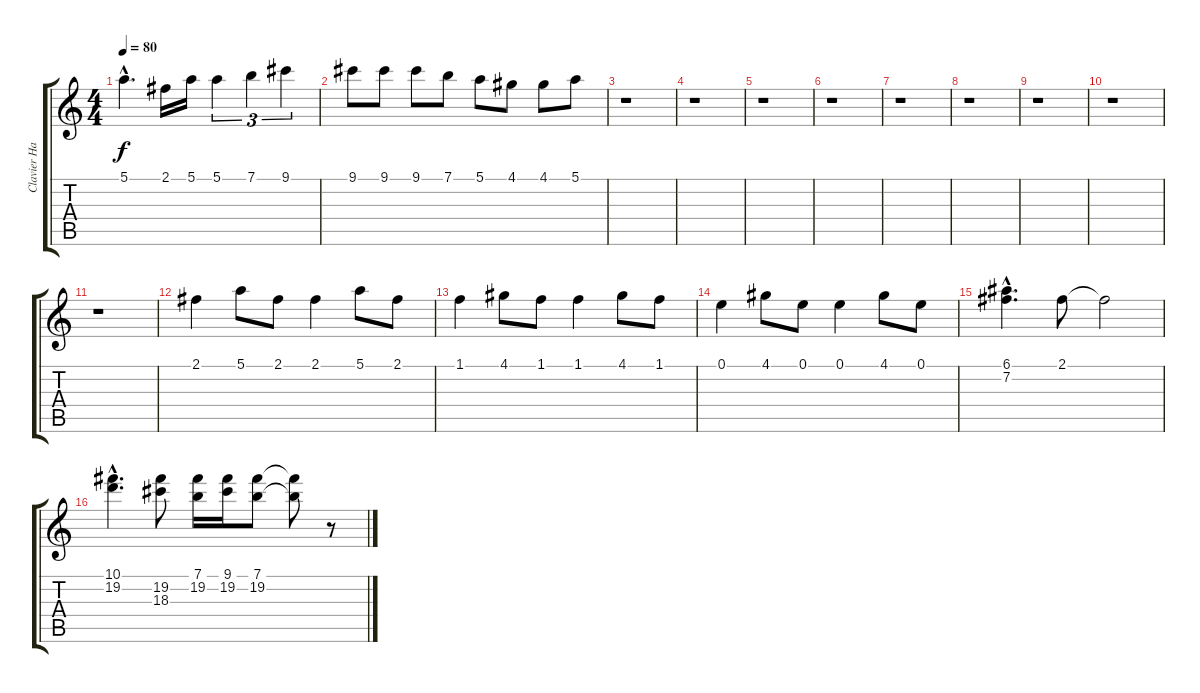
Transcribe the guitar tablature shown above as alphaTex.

\track ("Clavier Haut" "Clavier Ha") {instrument acousticgrandpiano}
\staff {score tabs}
\tuning (E5 B4 G4 D4 A3 E3) {hide}
\ts (4 4)
\tempo 80
\clef g2
\ks c
5.1{hac t}.4{d dy f} 2.1.16 5.1.16 5.1.4{tu (3 2)} 7.1.4{tu (3 2)} 9.1.4{tu (3 2)} |
9.1.8 9.1.8 9.1.8 7.1.8 5.1.8 4.1.8 4.1.8 5.1.8 |
r.1 |
r.1 |
r.1 |
r.1 |
r.1 |
r.1 |
r.1 |
r.1 |
r.1 |
2.1.4 5.1.8 2.1.8 2.1.4 5.1.8 2.1.8 |
1.1.4 4.1.8 1.1.8 1.1.4 4.1.8 1.1.8 |
0.1.4 4.1.8 0.1.8 0.1.4 4.1.8 0.1.8 |
(6.1{hac} 7.2{hac}).4{d} 2.1.8 2.1{t}.2 |
(10.1{hac} 19.2{hac}).4{d} (19.2 18.3).8 (7.1 19.2).16 (9.1 19.2).16 (7.1 19.2).8 (7.1{t} 19.2{t}).8 r.8
